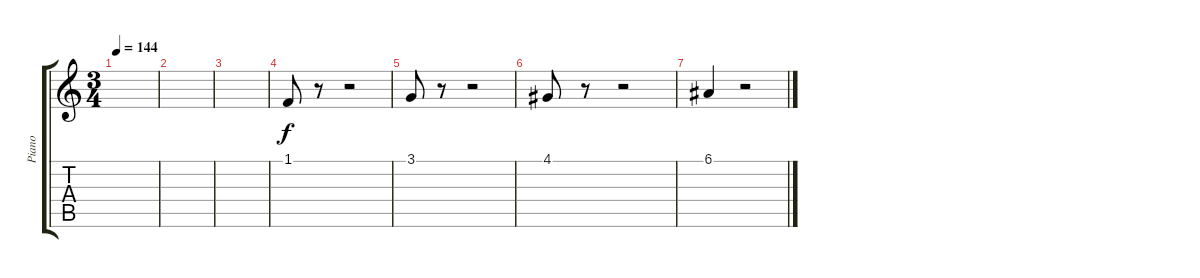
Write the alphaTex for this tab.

\track ("Piano" "Piano") {instrument acousticgrandpiano}
\staff {score tabs}
\tuning (E4 B3 G3 D3 A2 E2) {hide}
\ts (3 4)
\tempo 144
\clef g2
\ks c
|
|
|
1.1.8 r.8 r.2 |
3.1.8 r.8 r.2 |
4.1.8 r.8 r.2 |
6.1.4 r.2
